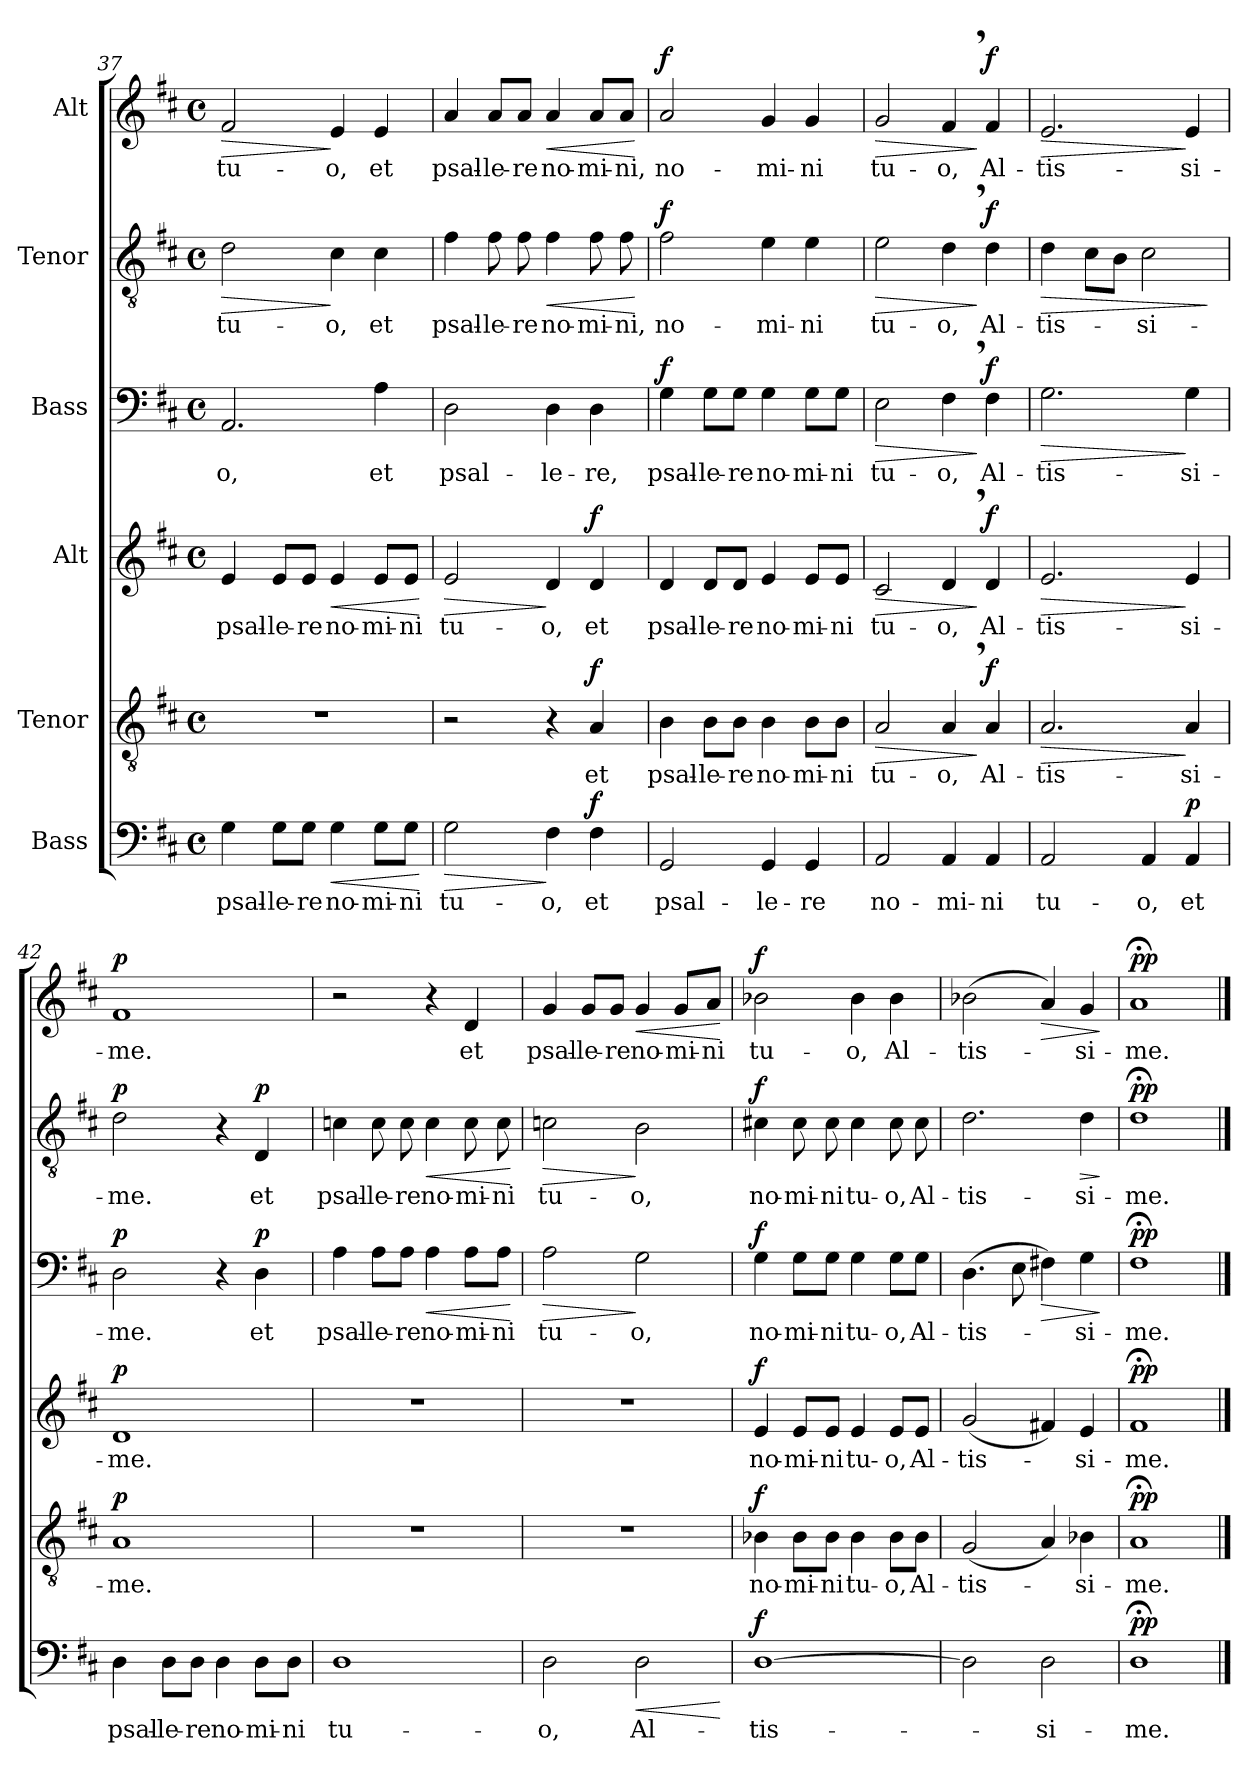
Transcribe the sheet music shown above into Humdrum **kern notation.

**kern	**text	**dynam	**kern	**text	**dynam	**kern	**text	**dynam	**kern	**text	**dynam	**kern	**text	**dynam	**kern	**text	**dynam
*part6	*part6	*part6	*part5	*part5	*part5	*part4	*part4	*part4	*part3	*part3	*part3	*part2	*part2	*part2	*part1	*part1	*part1
*staff6	*staff6	*staff6	*staff5	*staff5	*staff5	*staff4	*staff4	*staff4	*staff3	*staff3	*staff3	*staff2	*staff2	*staff2	*staff1	*staff1	*staff1
*I"Bass	*	*	*I"Tenor	*	*	*I"Alt	*	*	*I"Bass	*	*	*I"Tenor	*	*	*I"Alt	*	*
*clefF4	*	*	*clefGv2	*	*	*clefG2	*	*	*clefF4	*	*	*clefGv2	*	*	*clefG2	*	*
*k[f#c#]	*	*	*k[f#c#]	*	*	*k[f#c#]	*	*	*k[f#c#]	*	*	*k[f#c#]	*	*	*k[f#c#]	*	*
*M4/4	*	*	*M4/4	*	*	*M4/4	*	*	*M4/4	*	*	*M4/4	*	*	*M4/4	*	*
*met(c)	*	*	*met(c)	*	*	*met(c)	*	*	*met(c)	*	*	*met(c)	*	*	*met(c)	*	*
=37	=37	=37	=37	=37	=37	=37	=37	=37	=37	=37	=37	=37	=37	=37	=37	=37	=37
!	!LO:LY:b	!	!	!	!	!	!LO:LY:b	!	!	!LO:LY:b	!	!	!LO:LY:b	!LO:HP:b	!	!LO:LY:b	!LO:HP:b
4G\	psal-	.	1r	.	.	4e/	psal-	.	2.AA/	-o,	.	2d\	tu-	>	2f#/	tu-	>
!	!LO:LY:b	!	!	!	!	!	!LO:LY:b	!	!	!	!	!	!	!	!	!	!
8G\L	-le-	.	.	.	.	8e/L	-le-	.	.	.	.	.	.	.	.	.	.
!	!LO:LY:b	!	!	!	!	!	!LO:LY:b	!	!	!	!	!	!	!	!	!	!
8G\J	-re	.	.	.	.	8e/J	-re	.	.	.	.	.	.	.	.	.	.
!	!LO:LY:b	!LO:HP:b	!	!	!	!	!LO:LY:b	!LO:HP:b	!	!	!	!	!LO:LY:b	!	!	!LO:LY:b	!
4G\	no-	<	.	.	.	4e/	no-	<	.	.	.	4c#\	-o,	]	4e/	-o,	]
!	!LO:LY:b	!	!	!	!	!	!LO:LY:b	!	!	!LO:LY:b	!	!	!LO:LY:b	!	!	!LO:LY:b	!
8G\L	-mi-	.	.	.	.	8e/L	-mi-	.	4A\	et	.	4c#\	et	.	4e/	et	.
!	!LO:LY:b	!	!	!	!	!	!LO:LY:b	!	!	!	!	!	!	!	!	!	!
8G\J	-ni	.	.	.	.	8e/J	-ni	.	.	.	.	.	.	.	.	.	.
.	.	[	.	.	.	.	.	[	.	.	.	.	.	.	.	.	.
!!LO:PB:g=z
=38	=38	=38	=38	=38	=38	=38	=38	=38	=38	=38	=38	=38	=38	=38	=38	=38	=38
!	!LO:LY:b	!LO:HP:b	!	!	!	!	!LO:LY:b	!LO:HP:b	!	!LO:LY:b	!	!	!LO:LY:b	!	!	!LO:LY:b	!
2G\	tu-	>	2r	.	.	2e/	tu-	>	2D\	psal-	.	4f#\	psal-	.	4a/	psal-	.
!	!	!	!	!	!	!	!	!	!	!	!	!	!LO:LY:b	!	!	!LO:LY:b	!
.	.	.	.	.	.	.	.	.	.	.	.	8f#\	-le-	.	8a/L	-le-	.
!	!	!	!	!	!	!	!	!	!	!	!	!	!LO:LY:b	!	!	!LO:LY:b	!
.	.	.	.	.	.	.	.	.	.	.	.	8f#\	-re	.	8a/J	-re	.
!	!LO:LY:b	!	!	!	!	!	!LO:LY:b	!	!	!LO:LY:b	!	!	!LO:LY:b	!LO:HP:b	!	!LO:LY:b	!LO:HP:b
4F#\	-o,	]	4r	.	.	4d/	-o,	]	4D\	-le-	.	4f#\	no-	<	4a/	no-	<
!	!LO:LY:b	!LO:DY:a	!	!LO:LY:b	!LO:DY:a	!	!LO:LY:b	!LO:DY:a	!	!LO:LY:b	!	!	!LO:LY:b	!	!	!LO:LY:b	!
4F#\	et	f	4A/	et	f	4d/	et	f	4D\	-re,	.	8f#\	-mi-	.	8a/L	-mi-	.
!	!	!	!	!	!	!	!	!	!	!	!	!	!LO:LY:b	!	!	!LO:LY:b	!
.	.	.	.	.	.	.	.	.	.	.	.	8f#\	-ni,	.	8a/J	-ni,	.
.	.	.	.	.	.	.	.	.	.	.	.	.	.	[	.	.	[
=39	=39	=39	=39	=39	=39	=39	=39	=39	=39	=39	=39	=39	=39	=39	=39	=39	=39
!	!LO:LY:b	!	!	!LO:LY:b	!	!	!LO:LY:b	!	!	!LO:LY:b	!LO:DY:a	!	!LO:LY:b	!LO:DY:a	!	!LO:LY:b	!LO:DY:a
2GG/	psal-	.	4B\	psal-	.	4d/	psal-	.	4G\	psal-	f	2f#\	no-	f	2a/	no-	f
!	!	!	!	!LO:LY:b	!	!	!LO:LY:b	!	!	!LO:LY:b	!	!	!	!	!	!	!
.	.	.	8B\L	-le-	.	8d/L	-le-	.	8G\L	-le-	.	.	.	.	.	.	.
!	!	!	!	!LO:LY:b	!	!	!LO:LY:b	!	!	!LO:LY:b	!	!	!	!	!	!	!
.	.	.	8B\J	-re	.	8d/J	-re	.	8G\J	-re	.	.	.	.	.	.	.
!	!LO:LY:b	!	!	!LO:LY:b	!	!	!LO:LY:b	!	!	!LO:LY:b	!	!	!LO:LY:b	!	!	!LO:LY:b	!
4GG/	-le-	.	4B\	no-	.	4e/	no-	.	4G\	no-	.	4e\	-mi-	.	4g/	-mi-	.
!	!LO:LY:b	!	!	!LO:LY:b	!	!	!LO:LY:b	!	!	!LO:LY:b	!	!	!LO:LY:b	!	!	!LO:LY:b	!
4GG/	-re	.	8B\L	-mi-	.	8e/L	-mi-	.	8G\L	-mi-	.	4e\	-ni	.	4g/	-ni	.
!	!	!	!	!LO:LY:b	!	!	!LO:LY:b	!	!	!LO:LY:b	!	!	!	!	!	!	!
.	.	.	8B\J	-ni	.	8e/J	-ni	.	8G\J	-ni	.	.	.	.	.	.	.
=40	=40	=40	=40	=40	=40	=40	=40	=40	=40	=40	=40	=40	=40	=40	=40	=40	=40
!	!LO:LY:b	!	!	!LO:LY:b	!LO:HP:b	!	!LO:LY:b	!LO:HP:b	!	!LO:LY:b	!LO:HP:b	!	!LO:LY:b	!LO:HP:b	!	!LO:LY:b	!LO:HP:b
2AA/	no-	.	2A/	tu-	>	2c#/	tu-	>	2E\	tu-	>	2e\	tu-	>	2g/	tu-	>
!	!LO:LY:b	!	!	!LO:LY:b	!	!	!LO:LY:b	!	!	!LO:LY:b	!	!	!LO:LY:b	!	!	!LO:LY:b	!
4AA/	-mi-	.	4A,/	-o,	.	4d,/	-o,	.	4F#,\	-o,	.	4d,\	-o,	.	4f#,/	-o,	.
!	!LO:LY:b	!	!	!LO:LY:b	!LO:DY:n=1:a	!	!LO:LY:b	!LO:DY:n=1:a	!	!LO:LY:b	!LO:DY:n=1:a	!	!LO:LY:b	!LO:DY:n=1:a	!	!LO:LY:b	!LO:DY:n=1:a
4AA/	-ni	.	4A/	Al-	] f	4d/	Al-	] f	4F#\	Al-	] f	4d\	Al-	] f	4f#/	Al-	] f
=41	=41	=41	=41	=41	=41	=41	=41	=41	=41	=41	=41	=41	=41	=41	=41	=41	=41
!	!LO:LY:b	!	!	!LO:LY:b	!LO:HP:b	!	!LO:LY:b	!LO:HP:b	!	!LO:LY:b	!LO:HP:b	!	!LO:LY:b	!LO:HP:b	!	!LO:LY:b	!LO:HP:b
2AA/	tu-	.	2.A/	-tis-	>	2.e/	-tis-	>	2.G\	-tis-	>	4d\	-tis-	>	2.e/	-tis-	>
.	.	.	.	.	.	.	.	.	.	.	.	8c#\L	.	.	.	.	.
.	.	.	.	.	.	.	.	.	.	.	.	8B\J	.	.	.	.	.
!	!LO:LY:b	!	!	!	!	!	!	!	!	!	!	!	!LO:LY:b	!	!	!	!
4AA/	-o,	.	.	.	.	.	.	.	.	.	.	2c#\	-si-	.	.	.	.
!	!LO:LY:b	!LO:DY:a	!	!LO:LY:b	!	!	!LO:LY:b	!	!	!LO:LY:b	!	!	!	!	!	!LO:LY:b	!
4AA/	et	p	4A/	-si-	]	4e/	-si-	]	4G\	-si-	]	.	.	.	4e/	-si-	]
.	.	.	.	.	.	.	.	.	.	.	.	.	.	]	.	.	.
=42	=42	=42	=42	=42	=42	=42	=42	=42	=42	=42	=42	=42	=42	=42	=42	=42	=42
!	!LO:LY:b	!	!	!LO:LY:b	!LO:DY:a	!	!LO:LY:b	!LO:DY:a	!	!LO:LY:b	!LO:DY:a	!	!LO:LY:b	!LO:DY:a	!	!LO:LY:b	!LO:DY:a
4D\	psal-	.	1A	-me.	p	1d	-me.	p	2D\	-me.	p	2d\	-me.	p	1f#	-me.	p
!	!LO:LY:b	!	!	!	!	!	!	!	!	!	!	!	!	!	!	!	!
8D\L	-le-	.	.	.	.	.	.	.	.	.	.	.	.	.	.	.	.
!	!LO:LY:b	!	!	!	!	!	!	!	!	!	!	!	!	!	!	!	!
8D\J	-re	.	.	.	.	.	.	.	.	.	.	.	.	.	.	.	.
!	!LO:LY:b	!	!	!	!	!	!	!	!	!	!	!	!	!	!	!	!
4D\	no-	.	.	.	.	.	.	.	4r	.	.	4r	.	.	.	.	.
!	!LO:LY:b	!	!	!	!	!	!	!	!	!LO:LY:b	!LO:DY:a	!	!LO:LY:b	!LO:DY:a	!	!	!
8D\L	-mi-	.	.	.	.	.	.	.	4D\	et	p	4D/	et	p	.	.	.
!	!LO:LY:b	!	!	!	!	!	!	!	!	!	!	!	!	!	!	!	!
8D\J	-ni	.	.	.	.	.	.	.	.	.	.	.	.	.	.	.	.
!!LO:LB:g=z
=43	=43	=43	=43	=43	=43	=43	=43	=43	=43	=43	=43	=43	=43	=43	=43	=43	=43
!	!LO:LY:b	!	!	!	!	!	!	!	!	!LO:LY:b	!	!	!LO:LY:b	!	!	!	!
1D	tu-	.	1r	.	.	1r	.	.	4A\	psal-	.	4cn\	psal-	.	2r	.	.
!	!	!	!	!	!	!	!	!	!	!LO:LY:b	!	!	!LO:LY:b	!	!	!	!
.	.	.	.	.	.	.	.	.	8A\L	-le-	.	8c\	-le-	.	.	.	.
!	!	!	!	!	!	!	!	!	!	!LO:LY:b	!	!	!LO:LY:b	!	!	!	!
.	.	.	.	.	.	.	.	.	8A\J	-re	.	8c\	-re	.	.	.	.
!	!	!	!	!	!	!	!	!	!	!LO:LY:b	!LO:HP:b	!	!LO:LY:b	!LO:HP:b	!	!	!
.	.	.	.	.	.	.	.	.	4A\	no-	<	4c\	no-	<	4r	.	.
!	!	!	!	!	!	!	!	!	!	!LO:LY:b	!	!	!LO:LY:b	!	!	!LO:LY:b	!
.	.	.	.	.	.	.	.	.	8A\L	-mi-	.	8c\	-mi-	.	4d/	et	.
!	!	!	!	!	!	!	!	!	!	!LO:LY:b	!	!	!LO:LY:b	!	!	!	!
.	.	.	.	.	.	.	.	.	8A\J	-ni	.	8c\	-ni	.	.	.	.
.	.	.	.	.	.	.	.	.	.	.	[	.	.	[	.	.	.
=44	=44	=44	=44	=44	=44	=44	=44	=44	=44	=44	=44	=44	=44	=44	=44	=44	=44
!	!LO:LY:b	!	!	!	!	!	!	!	!	!LO:LY:b	!LO:HP:b	!	!LO:LY:b	!LO:HP:b	!	!LO:LY:b	!
2D\	-o,	.	1r	.	.	1r	.	.	2A\	tu-	>	2cn\	tu-	>	4g/	psal-	.
!	!	!	!	!	!	!	!	!	!	!	!	!	!	!	!	!LO:LY:b	!
.	.	.	.	.	.	.	.	.	.	.	.	.	.	.	8g/L	-le-	.
!	!	!	!	!	!	!	!	!	!	!	!	!	!	!	!	!LO:LY:b	!
.	.	.	.	.	.	.	.	.	.	.	.	.	.	.	8g/J	-re	.
!	!LO:LY:b	!LO:HP:b	!	!	!	!	!	!	!	!LO:LY:b	!	!	!LO:LY:b	!	!	!LO:LY:b	!LO:HP:b
2D\	Al-	<	.	.	.	.	.	.	2G\	-o,	]	2B\	-o,	]	4g/	no-	<
!	!	!	!	!	!	!	!	!	!	!	!	!	!	!	!	!LO:LY:b	!
.	.	.	.	.	.	.	.	.	.	.	.	.	.	.	8g/L	-mi-	.
!	!	!	!	!	!	!	!	!	!	!	!	!	!	!	!	!LO:LY:b	!
.	.	.	.	.	.	.	.	.	.	.	.	.	.	.	8a/J	-ni	.
.	.	[	.	.	.	.	.	.	.	.	.	.	.	.	.	.	[
=45	=45	=45	=45	=45	=45	=45	=45	=45	=45	=45	=45	=45	=45	=45	=45	=45	=45
!	!LO:LY:b	!LO:DY:a	!	!LO:LY:b	!LO:DY:a	!	!LO:LY:b	!LO:DY:a	!	!LO:LY:b	!LO:DY:a	!	!LO:LY:b	!LO:DY:a	!	!LO:LY:b	!LO:DY:a
[1D	-tis-	f	4B-X\	no-	f	4e/	no-	f	4G\	no-	f	4c#X\	no-	f	2b-X\	tu-	f
!	!	!	!	!LO:LY:b	!	!	!LO:LY:b	!	!	!LO:LY:b	!	!	!LO:LY:b	!	!	!	!
.	.	.	8B-\L	-mi-	.	8e/L	-mi-	.	8G\L	-mi-	.	8c#\	-mi-	.	.	.	.
!	!	!	!	!LO:LY:b	!	!	!LO:LY:b	!	!	!LO:LY:b	!	!	!LO:LY:b	!	!	!	!
.	.	.	8B-\J	-ni	.	8e/J	-ni	.	8G\J	-ni	.	8c#\	-ni	.	.	.	.
!	!	!	!	!LO:LY:b	!	!	!LO:LY:b	!	!	!LO:LY:b	!	!	!LO:LY:b	!	!	!LO:LY:b	!
.	.	.	4B-\	tu-	.	4e/	tu-	.	4G\	tu-	.	4c#\	tu-	.	4b-\	-o,	.
!	!	!	!	!LO:LY:b	!	!	!LO:LY:b	!	!	!LO:LY:b	!	!	!LO:LY:b	!	!	!LO:LY:b	!
.	.	.	8B-\L	-o,	.	8e/L	-o,	.	8G\L	-o,	.	8c#\	-o,	.	4b-\	Al-	.
!	!	!	!	!LO:LY:b	!	!	!LO:LY:b	!	!	!LO:LY:b	!	!	!LO:LY:b	!	!	!	!
.	.	.	8B-\J	Al-	.	8e/J	Al-	.	8G\J	Al-	.	8c#\	Al-	.	.	.	.
=46	=46	=46	=46	=46	=46	=46	=46	=46	=46	=46	=46	=46	=46	=46	=46	=46	=46
!	!	!	!	!LO:LY:b	!	!	!LO:LY:b	!	!	!LO:LY:b	!	!	!LO:LY:b	!	!	!LO:LY:b	!
2D\]	.	.	(2G/	-tis-	.	(2g/	-tis-	.	(4.D\	-tis-	.	2.d\	-tis-	.	(2b-X\	-tis-	.
.	.	.	.	.	.	.	.	.	8E\	.	.	.	.	.	.	.	.
!	!LO:LY:b	!	!	!	!	!	!	!	!	!	!LO:HP:b	!	!	!	!	!	!LO:HP:b
2D\	-si-	.	4A/)	.	.	4f#X/)	.	.	4F#X\)	.	>	.	.	.	4a/)	.	>
!	!	!	!	!LO:LY:b	!	!	!LO:LY:b	!	!	!LO:LY:b	!	!	!LO:LY:b	!LO:HP:b	!	!LO:LY:b	!
.	.	.	4B-X\	-si-	.	4e/	-si-	.	4G\	-si-	.	4d\	-si-	>	4g/	-si-	.
.	.	.	.	.	.	.	.	.	.	.	]	.	.	]	.	.	]
=47	=47	=47	=47	=47	=47	=47	=47	=47	=47	=47	=47	=47	=47	=47	=47	=47	=47
!	!LO:LY:b	!LO:DY:a	!	!LO:LY:b	!LO:DY:a	!	!LO:LY:b	!LO:DY:a	!	!LO:LY:b	!LO:DY:a	!	!LO:LY:b	!LO:DY:a	!	!LO:LY:b	!LO:DY:a
1D;<	-me.	pp	1A;<	-me.	pp	1f#;<	-me.	pp	1F#;<	-me.	pp	1d;<	-me.	pp	1a;<	-me.	pp
==	==	==	==	==	==	==	==	==	==	==	==	==	==	==	==	==	==
*-	*-	*-	*-	*-	*-	*-	*-	*-	*-	*-	*-	*-	*-	*-	*-	*-	*-
